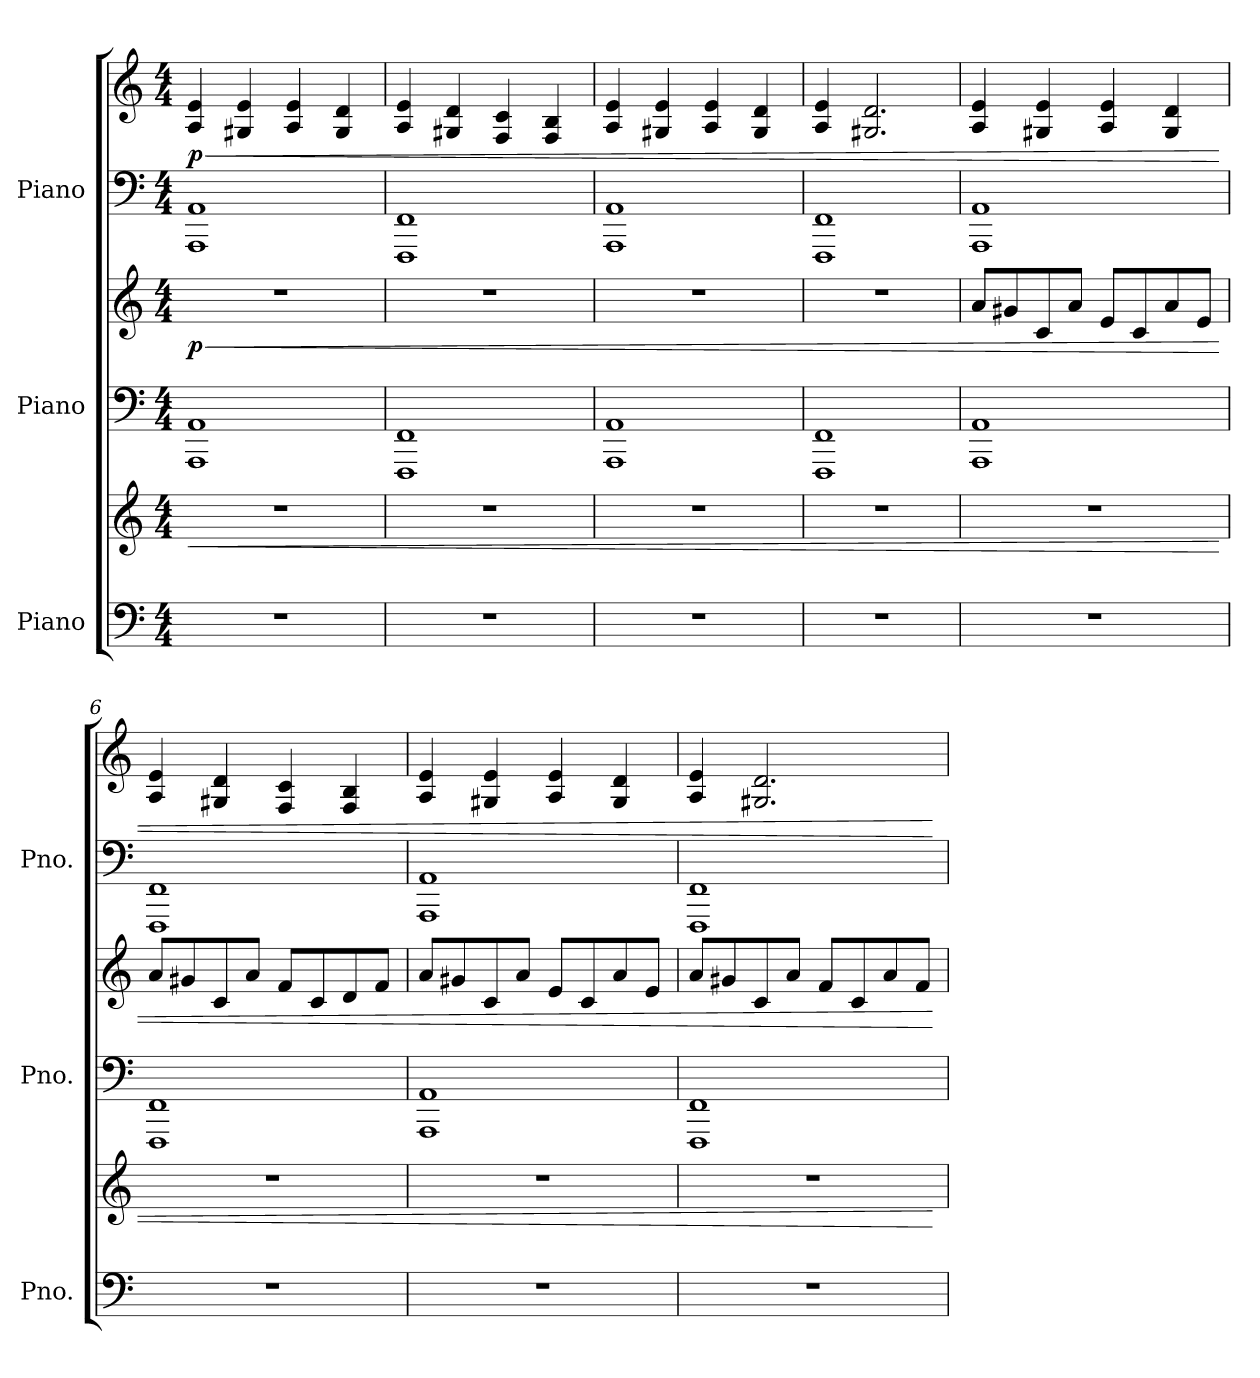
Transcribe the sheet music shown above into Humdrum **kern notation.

**kern	**kern	**dynam	**kern	**kern	**dynam	**kern	**kern	**dynam
*part3	*part3	*part3	*part2	*part2	*part2	*part1	*part1	*part1
*staff6	*staff5	*staff5/6	*staff4	*staff3	*staff3/4	*staff2	*staff1	*staff1/2
*I"Piano	*	*	*I"Piano	*	*	*I"Piano	*	*
*I'Pno.	*	*	*I'Pno.	*	*	*I'Pno.	*	*
*clefF4	*clefG2	*	*clefF4	*clefG2	*	*clefF4	*clefG2	*
*k[]	*k[]	*	*k[]	*k[]	*	*k[]	*k[]	*
*M4/4	*M4/4	*	*M4/4	*M4/4	*	*M4/4	*M4/4	*
*MM100	*MM100	*	*MM100	*MM100	*	*MM100	*MM100	*
=1	=1	=1	=1	=1	=1	=1	=1	=1
!	!	!LO:HP:b	!	!	!LO:HP:b	!	!	!LO:HP:b
!	!	!	!	!	!LO:DY:n=1:b	!	!	!LO:DY:n=1:b
1r	1r	<	1AAA 1AA	1r	< p	1AAA 1AA	4A/ 4e/	< p
.	.	.	.	.	.	.	4G#X/ 4e/	.
.	.	.	.	.	.	.	4A/ 4e/	.
.	.	.	.	.	.	.	4G#/ 4d/	.
=2	=2	=2	=2	=2	=2	=2	=2	=2
1r	1r	.	1FFF 1FF	1r	.	1FFF 1FF	4A/ 4e/	.
.	.	.	.	.	.	.	4G#X/ 4d/	.
.	.	.	.	.	.	.	4F/ 4c/	.
.	.	.	.	.	.	.	4F/ 4B/	.
=3	=3	=3	=3	=3	=3	=3	=3	=3
1r	1r	.	1AAA 1AA	1r	.	1AAA 1AA	4A/ 4e/	.
.	.	.	.	.	.	.	4G#X/ 4e/	.
.	.	.	.	.	.	.	4A/ 4e/	.
.	.	.	.	.	.	.	4G#/ 4d/	.
=4	=4	=4	=4	=4	=4	=4	=4	=4
1r	1r	.	1FFF 1FF	1r	.	1FFF 1FF	4A/ 4e/	.
.	.	.	.	.	.	.	2.G#X/ 2.d/	.
=5	=5	=5	=5	=5	=5	=5	=5	=5
1r	1r	.	1AAA 1AA	8a/L	.	1AAA 1AA	4A/ 4e/	.
.	.	.	.	8g#X/	.	.	.	.
.	.	.	.	8c/	.	.	4G#X/ 4e/	.
.	.	.	.	8a/J	.	.	.	.
.	.	.	.	8e/L	.	.	4A/ 4e/	.
.	.	.	.	8c/	.	.	.	.
.	.	.	.	8a/	.	.	4G#/ 4d/	.
.	.	.	.	8e/J	.	.	.	.
!!LO:PB:g=z
=6	=6	=6	=6	=6	=6	=6	=6	=6
1r	1r	.	1FFF 1FF	8a/L	.	1FFF 1FF	4A/ 4e/	.
.	.	.	.	8g#X/	.	.	.	.
.	.	.	.	8c/	.	.	4G#X/ 4d/	.
.	.	.	.	8a/J	.	.	.	.
.	.	.	.	8f/L	.	.	4F/ 4c/	.
.	.	.	.	8c/	.	.	.	.
.	.	.	.	8d/	.	.	4F/ 4B/	.
.	.	.	.	8f/J	.	.	.	.
=7	=7	=7	=7	=7	=7	=7	=7	=7
1r	1r	.	1AAA 1AA	8a/L	.	1AAA 1AA	4A/ 4e/	.
.	.	.	.	8g#X/	.	.	.	.
.	.	.	.	8c/	.	.	4G#X/ 4e/	.
.	.	.	.	8a/J	.	.	.	.
.	.	.	.	8e/L	.	.	4A/ 4e/	.
.	.	.	.	8c/	.	.	.	.
.	.	.	.	8a/	.	.	4G#/ 4d/	.
.	.	.	.	8e/J	.	.	.	.
=8	=8	=8	=8	=8	=8	=8	=8	=8
1r	1r	.	1FFF 1FF	8a/L	.	1FFF 1FF	4A/ 4e/	.
.	.	.	.	8g#X/	.	.	.	.
.	.	.	.	8c/	.	.	2.G#X/ 2.d/	.
.	.	.	.	8a/J	.	.	.	.
.	.	.	.	8f/L	.	.	.	.
.	.	.	.	8c/	.	.	.	.
.	.	.	.	8a/	.	.	.	.
.	.	.	.	8f/J	.	.	.	.
.	.	[	.	.	[	.	.	[
=	=	=	=	=	=	=	=	=
*-	*-	*-	*-	*-	*-	*-	*-	*-
